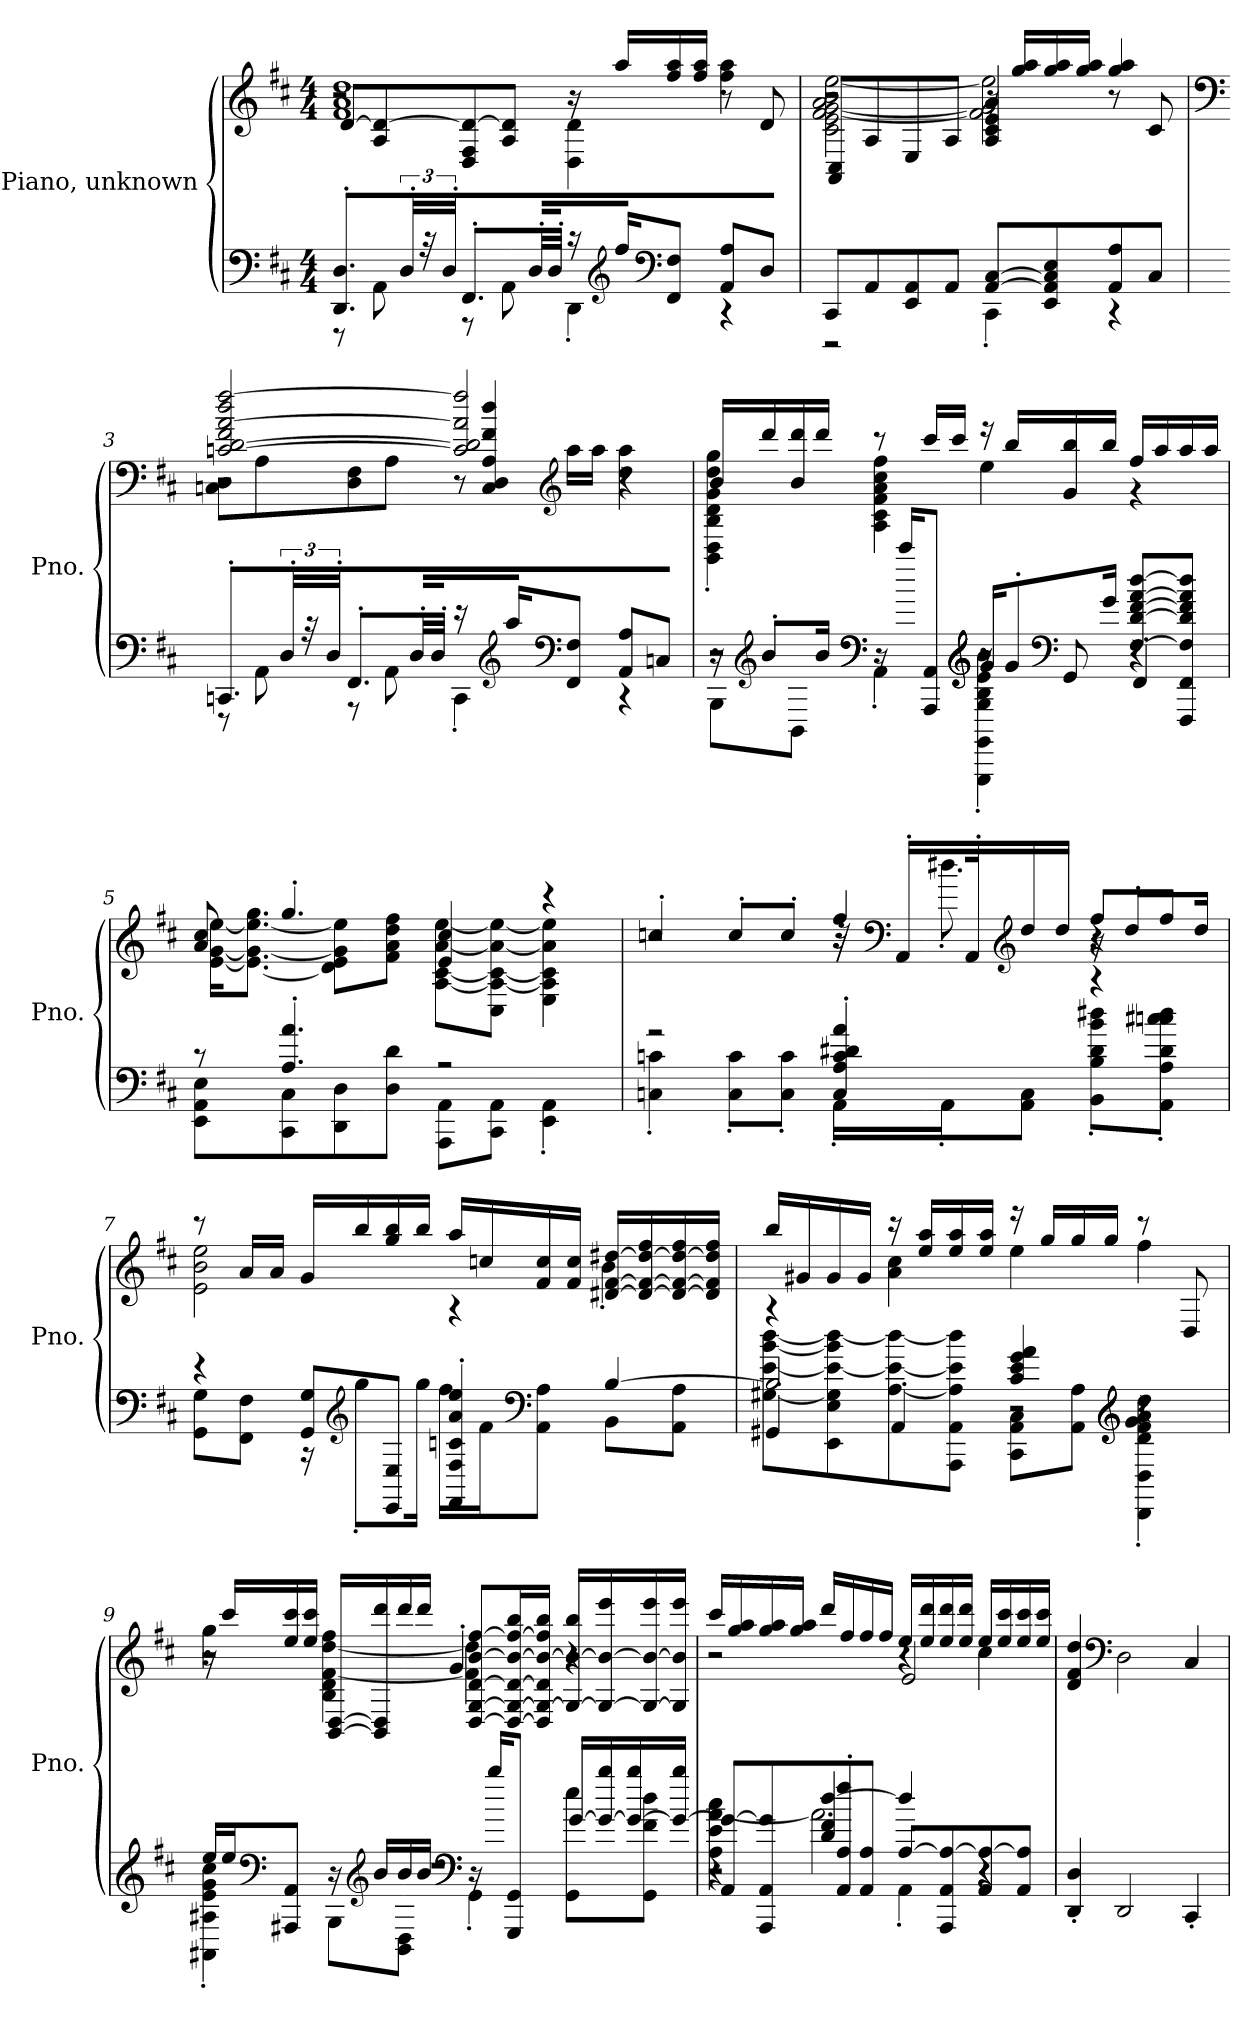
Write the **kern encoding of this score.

**kern	**kern
*part1	*part1
*staff2	*staff1
*I"Piano, unknown	*
*I'Pno.	*
*clefF4	*clefG2
*k[f#c#]	*k[f#c#]
*M4/4	*M4/4
*MM120	*MM120
=1	=1
*^	*^
*	*	*	*^
8.DD/' 8.D/'L	8r	1f# 1a 1dd	2r	[8d/L
.	8AA\	.	.	8A/ 8d/_
48D'/Jkk	.	.	.	.
48r	.	.	.	.
48D'/	.	.	.	.
8.FF#'/L	8r	.	.	8D/ 8F#/ 8d/_
.	8AA\	.	.	8A/ 8d/]J
32D'/LL	.	.	.	.
32D'/JJJ	.	.	.	.
16r	4DD'\	.	4D\ 4d\	16r
*clefG2	*	*	*	*
16ff#/KL	.	.	.	16aa/LL
*clefF4	*	*	*	*
8FF#/ 8F#/J	.	.	.	16ff#/ 16aa/
.	.	.	.	16ff#/ 16aa/JJ
8AA/ 8A/L	4r	.	4ff#\ 4aa\	8r
8D/J	.	.	.	8d/
=2	=2	=2	=2	=2
8CC#/L	2r	2r	2c#\ 2e\ [2f#\ [2g\ 2a\ 2b\ [2ee\	8AA/ 8C#/L
8AA/	.	.	.	8A/
8EE/ 8AA/	.	.	.	8E/
8AA/J	.	.	.	8A/J
[8AA/ [8C#/L	4CC#'\	4A/ 4c#/ 4e/ 4a/	2f#\] 2g\] 2ee\]	16r
.	.	.	.	16gg/ 16aa/LL
8EE/ 8AA/] 8C#/] 8E/	.	.	.	16gg/ 16aa/
.	.	.	.	16gg/ 16aa/JJ
8AA/ 8A/	4r	4gg/ 4aa/	.	8r
8C#/J	.	.	.	8c#/
!!LO:LB:g=z	!!	!!
=3	=3	=3	=3	=3
*	*	*clefF4	*	*
8.CCn'/L	8r	[2cn/ [2d/ 2f#/ [2a/ 2dd/ [2ff#/	8Cn\ 8D\L	2r
.	8AA\	.	8A\	.
48D'/Jkk	.	.	.	.
48r	.	.	.	.
48D'/	.	.	.	.
8.FF#'/L	8r	.	8D\ 8F#\	.
.	8AA\	.	8A\J	.
32D'/LL	.	.	.	.
32D'/JJJ	.	.	.	.
16r	4CC'\	2c/] 2d/] 2a/] 2ff#/]	8r	4C/ 4D/ 4A/ 4f#/ 4dd/
*clefG2	*	*	*	*
16aa/KL	.	.	.	.
*clefF4	*	*clefG2	*	*
8FF#/ 8F#/J	.	.	16aa\LL	.
.	.	.	16aa\JJ	.
8AA/ 8A/L	4r	.	4dd\ 4aa\	4r
8Cn/J	.	.	.	.
*	*	*	*v	*v
!!LO:LB:g=z
=4	=4	=4	=4
*	*^	*	*
16r	8BBB\L	2r	16b/LL	4BB\' 4D\' 4B\' 4d\' 4g\' 4dd\' 4gg\'
*clefG2	*	*	*	*
8b'/L	.	.	16ddd/	.
.	8BB\J	.	16b/ 16ddd/	.
16b/Jk	.	.	16ddd/JJ	.
*clefF4	*	*	*	*
16r	4AA'\	.	8r	4A\ 4c#\ 4f#\ 4a\ 4cc#\ 4ff#\
16ccc#/KL	.	.	.	.
8AAA/ 8AA/J	.	.	16ccc#/LL	.
.	.	.	16ccc#/JJ	.
*clefG2	*	*	*	*
16g/KL	4GGG\' 4GG\' 4G\' 4B\' 4e\' 4b\'	8r	16r	4ee\
8g'/	.	.	16bb/LL	.
*clefF4	*	*	*	*
.	.	8GG/	16g/ 16bb/	.
16g/Jk	.	.	16bb/JJ	.
[8F#/ [8d/ [8f#/ [8a/ [8dd/L	4r	4FF#'/	16ff#/LL	4r
.	.	.	16aa/	.
8FFF#/ 8FF#/ 8F#/] 8d/] 8f#/] 8a/] 8dd/]J	.	.	16aa/	.
.	.	.	16aa/JJ	.
*	*v	*v	*	*
=5	=5	=5	=5
8r	8EE\ 8AA\ 8E\L	8a/ 8cc#/	[16e\ [16g\ [16ee\KL
.	.	.	8.e\_ 8.g\_ 8.ee\_ 8.gg\J
4.A/' 4.a/'	8CC#\ 8C#\	4.gg'/	.
.	8DD\ 8D\	.	8d\ 8e\] 8g\] 8ee\]L
.	8D\ 8d\J	.	8f#\ 8a\ 8dd\ 8ff#\J
2r	8AAA\ 8AA\L	4e/ 4cc#/	[8A\ [8c#\ [8a\ [8ee\L
.	8CC#\ 8AA\J	.	8C#\ 8A\_ 8c#\_ 8a\_ 8ee\_J
.	4EE\' 4AA\'	4r	4E\ 4A\] 4c#\] 4a\] 4ee\]
!!LO:LB:g=z
=6	=6	=6	=6
*	*	*	*^
2r	4Cn\' 4cn\'	2r	2r	4ccn'/
.	8C\' 8c\'L	.	.	8cc'/L
.	8C\' 8c\'J	.	.	8cc'/J
4C/' 4A/' 4c/' 4d#X/' 4a/'	16AA'\LL	4ff#/	16r	32r
*	*	*clefF4	*	*
.	.	.	.	16AA'/LL
.	16AA'\J	.	8.dd#X'\	.
.	.	.	.	32AA'/K
*	*	*clefG2	*	*
.	8AA\ 8C\J	.	.	16dd#/
.	.	.	.	16dd#/JJ
4r	8BB\' 8B\' 8d#\' 8b\' 8dd#X\'L	8ff#/L	4r	16r
.	.	.	.	8dd#'/L
.	8AA\' 8A\' 8d#\' 8ccn\' 8cc#X\' 8dd#\'J	8ff#/J	.	.
.	.	.	.	16dd#/Jk
*	*	*	*v	*v
=7	=7	=7	=7
4r	8GG\ 8G\L	8r	2e\ 2b\ 2ee\
.	8FF#\ 8F#\J	16a/LL	.
.	.	16a/JJ	.
8GG/ 8G/L	16r	16g/LL	.
*clefG2	*	*	*
.	8gg'\L	16bb/	.
8EE/ 8E/J	.	16gg/ 16bb/	.
.	16gg\Jk	16bb/JJ	.
4FF#/' 4F#/' 4cn/' 4a/' 4ee/'	16ff#\LL	16aa/LL	4r
.	16f#\J	16ccn/	.
*clefF4	*	*	*
.	8AA\ 8A\J	16f#/ 16cc/	.
.	.	16f#/ 16cc/JJ	.
[4B/	8BB\L	[16d#X/ [16f#/ [16dd#X/LL	4b'\
.	.	16d#/_ 16f#/_ 16dd#/_ 16ff#/	.
.	8AA\ 8A\J	16d#/_ 16f#/_ 16dd#/_ 16ff#/	.
.	.	16d#/] 16f#/] 16dd#/] 16ff#/JJ	.
!!LO:LB:g=z	!!
=8	=8	=8	=8
*	*^	*	*
2B/]	[8G#X\ [8e\ [8b\ [8dd\L	4GG#X'/	16bb/LL	4r
.	.	.	16g#X/	.
.	8EE\ 8E\ 8G#\] 8e\_ 8b\] 8dd\_	.	16g#/	.
.	.	.	16g#/JJ	.
.	[8A\ 8e\_ 8dd\_	4AA'/	16r	4a\ 4cc#\
.	.	.	16ee/ 16aa/LL	.
.	8AAA\ 8AA\ 8A\] 8e\] 8dd\]J	.	16ee/ 16aa/	.
.	.	.	16ee/ 16aa/JJ	.
4c#/ 4e/ 4g/ 4a/	8CC#\ 8AA\ 8C#\L	2r	16r	4ee\
.	.	.	16gg/LL	.
.	8AA\ 8A\J	.	16gg/	.
.	.	.	16gg/JJ	.
*clefG2	*	*	*	*
4r	4DD\' 4D\' 4d\' 4f#\' 4g\' 4a\' 4dd\'	.	8r	4ff#\
.	.	.	8D/	.
!!LO:LB:g=z
=9	=9	=9	=9	=9
*	*	*	*	*^
1r	4AA#X\' 4A#X\' 4e\' 4g\' 4cc#\'	16ee/LL	16r	4gg\	2r
.	.	16ee/J	16ccc#/LL	.	.
*clefF4	*	*	*	*	*
.	.	8AAA#X/ 8AA#/J	16ee/ 16ccc#/	.	.
.	.	.	16ee/ 16ccc#/JJ	.	.
.	8BBB\L	16r	[16BB/ [16D/LL	4B\ 4d\ [4f#\ [4dd\ 4ff#\	.
*clefG2	*	*	*	*	*
.	.	16b/LL	16BB/] 16D/] 16ddd/	.	.
.	8BB\ 8D\J	16b/	16ddd/	.	.
.	.	16b/JJ	16ddd/JJ	.	.
*clefF4	*	*	*	*	*
.	4GG'\	16r	[8D/ [8G/ [8d/ [8b/ [8ff#/L	4f#\] 4dd\]	4g'/
.	.	16bb/KL	.	.	.
.	.	8GGG/ 8GG/J	16D/_ 16G/_ 16d/_ 16b/_ 16ff#/_ 16bb/L	.	.
.	.	.	16D/] 16G/_ 16d/] 16b/_ 16ff#/] 16bb/JJ	.	.
.	8GG\ 8ee\L	[16g/LL	16G/_ 16b/_ 16bb/LL	4r	4r
.	.	16g/_ 16bb/	16G/_ 16b/_ 16eee/	.	.
.	8GG\ 8f#\ 8dd\J	16g/_ 16bb/	16G/_ 16b/_ 16eee/	.	.
.	.	16g/_ 16bb/JJ	16G/] 16b/] 16eee/JJ	.	.
!!LO:PB:g=z	!!	!!
=10	=10	=10	=10	=10	=10
*	*	*^	*	*	*
4r	4A\ 4e\ [4a\ 4cc#\	8AA/ 8g/_L	2r	16ccc#/LL	2r	2r
.	.	.	.	16gg/ 16aa/	.	.
.	.	8AAA/ 8AA/ 8g/]	.	16gg/ 16aa/	.	.
.	.	.	.	16gg/ 16aa/JJ	.	.
4d/ 4f#/ [4dd/	2.a\]	8AA/' 8A/' 8ff#/'	.	16ddd/LL	.	.
.	.	.	.	16ff#/	.	.
.	.	8AA/ 8A/J	.	16ff#/	.	.
.	.	.	.	16ff#/JJ	.	.
4dd/]	.	[8A/L	4AA'\	16ee/LL	4r	2e/
.	.	.	.	16ee/ 16ddd/	.	.
.	.	8AAA/ 8AA/ 8A/_	.	16ee/ 16ddd/	.	.
.	.	.	.	16ee/ 16ddd/JJ	.	.
4r	.	8AA/ 8A/_	4r	16ee/LL	4cc#\	.
.	.	.	.	16ee/ 16ccc#/	.	.
.	.	8AA/ 8A/]J	.	16ee/ 16ccc#/	.	.
.	.	.	.	16ee/ 16ccc#/JJ	.	.
*v	*v	*v	*v	*	*	*
*	*v	*v	*v
=11	=11
4DD/' 4D/'	4d/ 4f#/ 4dd/
*	*clefF4
2DD/	2D\
4CC#'/	4C#/
=	=
*-	*-
